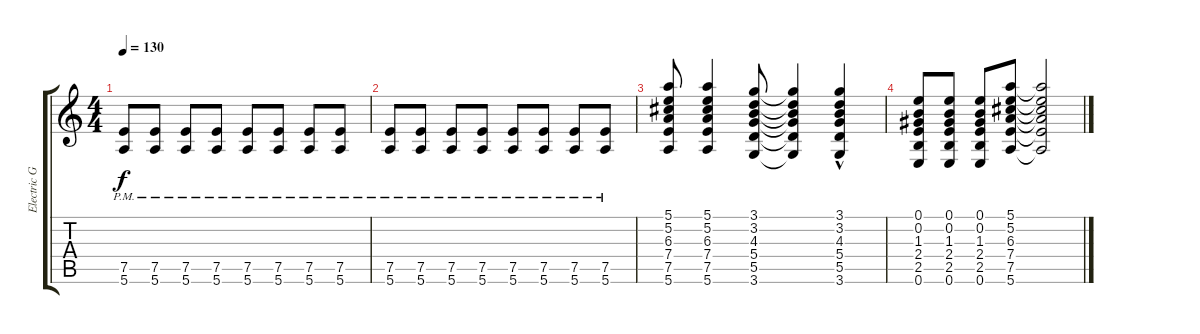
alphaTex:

\track ("Electric Guitar" "Electric G") {instrument distortionguitar}
\staff {score tabs}
\tuning (E4 B3 G3 D3 A2 E2) {hide}
\ts (4 4)
\tempo 130
\clef g2
\ks c
(7.5{pm} 5.6{pm}).8{dy f} (7.5{pm} 5.6{pm}).8 (7.5{pm} 5.6{pm}).8 (7.5{pm} 5.6{pm}).8 (7.5{pm} 5.6{pm}).8 (7.5{pm} 5.6{pm}).8 (7.5{pm} 5.6{pm}).8 (7.5{pm} 5.6{pm}).8 |
(7.5{pm} 5.6{pm}).8 (7.5{pm} 5.6{pm}).8 (7.5{pm} 5.6{pm}).8 (7.5{pm} 5.6{pm}).8 (7.5{pm} 5.6{pm}).8 (7.5{pm} 5.6{pm}).8 (7.5{pm} 5.6{pm}).8 (7.5{pm} 5.6{pm}).8 |
(5.1 5.2 6.3 7.4 7.5 5.6).8 (5.1 5.2 6.3 7.4 7.5 5.6).4 (3.1 3.2 4.3 5.4 5.5 3.6).8 (3.1{t} 3.2{t} 4.3{t} 5.4{t} 5.5{t} 3.6{t}).4 (3.1{hac} 3.2{hac} 4.3{hac} 5.4{hac} 5.5{hac} 3.6{hac}).4 |
(0.1 0.2 1.3 2.4 2.5 0.6).8 (0.1 0.2 1.3 2.4 2.5 0.6).8 (0.1 0.2 1.3 2.4 2.5 0.6).8 (5.1 5.2 6.3 7.4 7.5 5.6).8 (5.1{t} 5.2{t} 6.3{t} 7.4{t} 7.5{t} 5.6{t}).2
